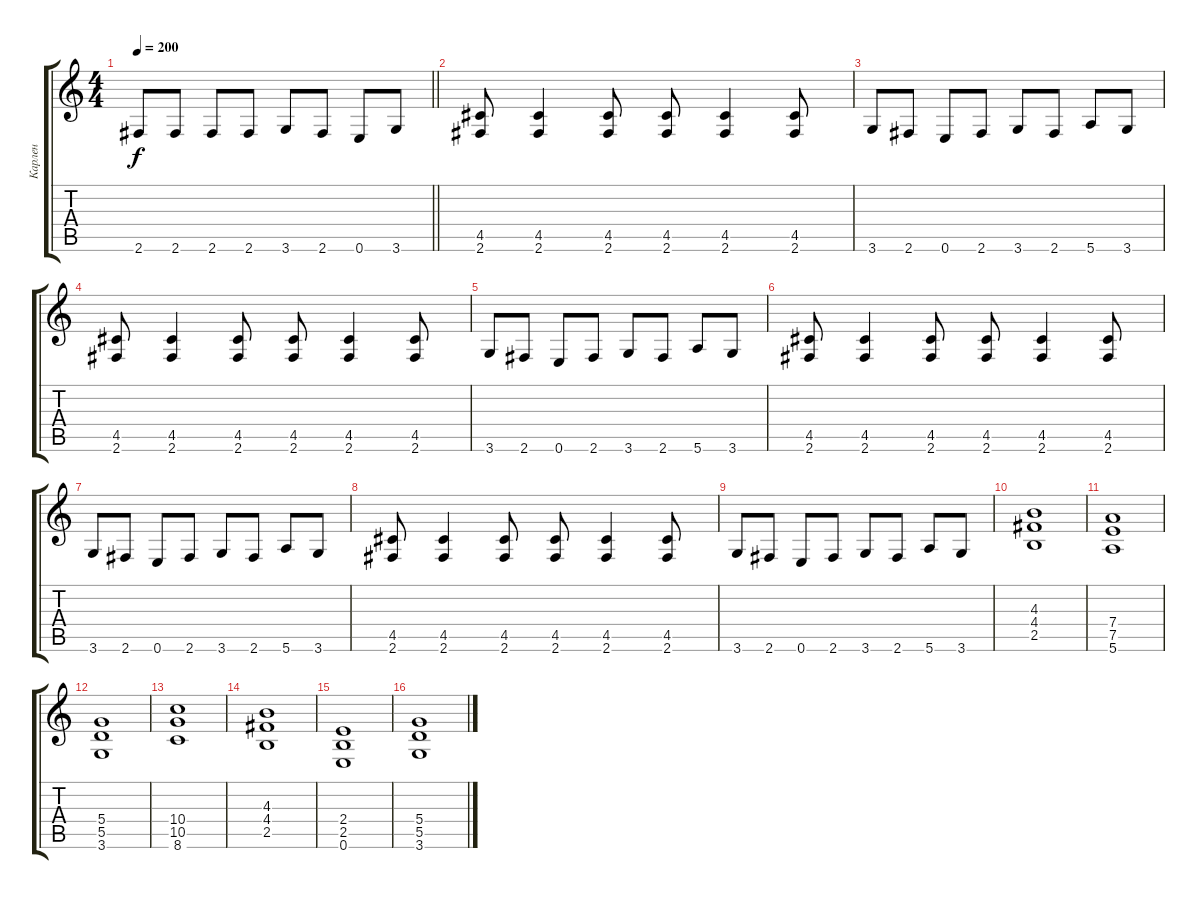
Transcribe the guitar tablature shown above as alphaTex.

\track ("Карлен" "Карлен") {instrument distortionguitar}
\staff {score tabs}
\tuning (E4 B3 G3 D3 A2 E2) {hide}
\ts (4 4)
\tempo 200
\clef g2
\barLineRight lightlight
\ks c
2.6.8{dy f} 2.6.8 2.6.8 2.6.8 3.6.8 2.6.8 0.6.8 3.6.8 |
(4.5 2.6).8 (4.5 2.6).4 (4.5 2.6).8 (4.5 2.6).8 (4.5 2.6).4 (4.5 2.6).8 |
3.6.8 2.6.8 0.6.8 2.6.8 3.6.8 2.6.8 5.6.8 3.6.8 |
(4.5 2.6).8 (4.5 2.6).4 (4.5 2.6).8 (4.5 2.6).8 (4.5 2.6).4 (4.5 2.6).8 |
3.6.8 2.6.8 0.6.8 2.6.8 3.6.8 2.6.8 5.6.8 3.6.8 |
(4.5 2.6).8 (4.5 2.6).4 (4.5 2.6).8 (4.5 2.6).8 (4.5 2.6).4 (4.5 2.6).8 |
3.6.8 2.6.8 0.6.8 2.6.8 3.6.8 2.6.8 5.6.8 3.6.8 |
(4.5 2.6).8 (4.5 2.6).4 (4.5 2.6).8 (4.5 2.6).8 (4.5 2.6).4 (4.5 2.6).8 |
3.6.8 2.6.8 0.6.8 2.6.8 3.6.8 2.6.8 5.6.8 3.6.8 |
(4.3 4.4 2.5).1 |
(7.4 7.5 5.6).1 |
(5.4 5.5 3.6).1 |
(10.4 10.5 8.6).1 |
(4.3 4.4 2.5).1 |
(2.4 2.5 0.6).1 |
(5.4 5.5 3.6).1
